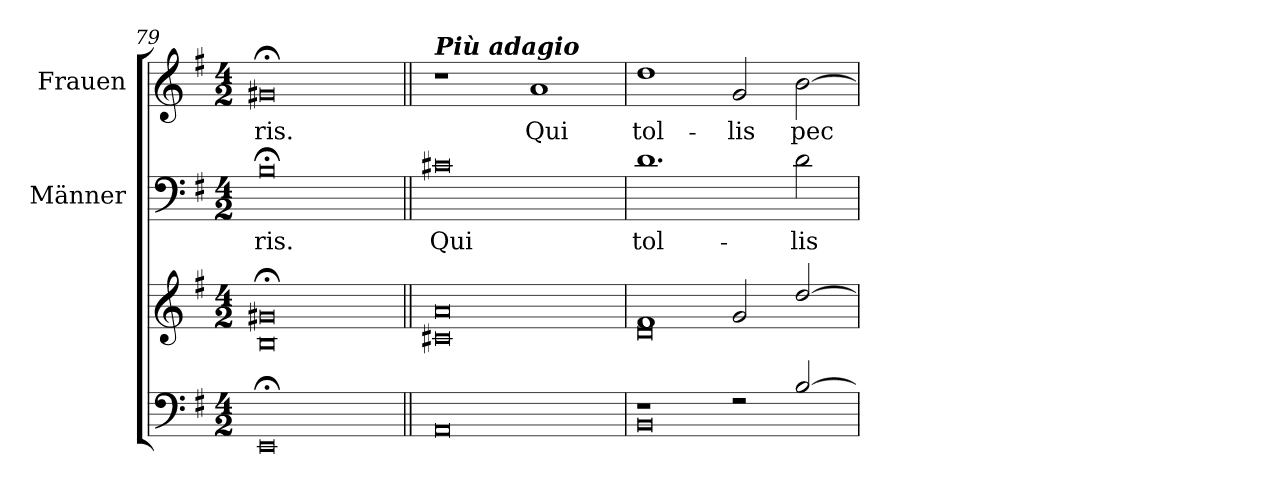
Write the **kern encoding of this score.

**kern	**kern	**kern	**text	**kern	**text
*part3	*part3	*part2	*part2	*part1	*part1
*staff4	*staff3	*staff2	*staff2	*staff1	*staff1
*	*	*I"Männer	*	*I"Frauen	*
*clefF4	*clefG2	*clefF4	*	*clefG2	*
*k[f#]	*k[f#]	*k[f#]	*	*k[f#]	*
*G:	*G:	*G:	*	*G:	*
*M4/2	*M4/2	*M4/2	*	*M4/2	*
=79	=79	=79	=79	=79	=79
*	*^	*	*	*	*
!	!	!	!	!LO:LY:b	!	!LO:LY:b
0EE;	0g#X;<	0B	0B;<	-ris.	0g#X;<	-ris.
!!LO:LB:g=z
=80||	=80||	=80||	=80||	=80||	=80||	=80||
!	!	!	!	!	!LO:TX:a:Bi:t=Più adagio	!
!	!	!	!	!LO:LY:b	!	!
0AA	0a	0c#X	0c#X	Qui	1r	.
!	!	!	!	!	!	!LO:LY:b
.	.	.	.	.	1a	Qui
=81	=81	=81	=81	=81	=81	=81
*^	*	*	*	*	*	*
!	!	!	!	!	!LO:LY:b	!	!LO:LY:b
1rF	0BB	1f#	0d	1.d	tol-	1dd	tol-
!	!	!	!	!	!	!	!LO:LY:b
2rF	.	2g/	.	.	.	2g/	-lis
!	!	!	!	!	!LO:LY:b	!	!LO:LY:b
[>2B/	.	[>2dd/	.	2d\	-lis	[2b\	pec-
*v	*v	*	*	*	*	*	*
*	*v	*v	*	*	*	*
=	=	=	=	=	=
*-	*-	*-	*-	*-	*-
